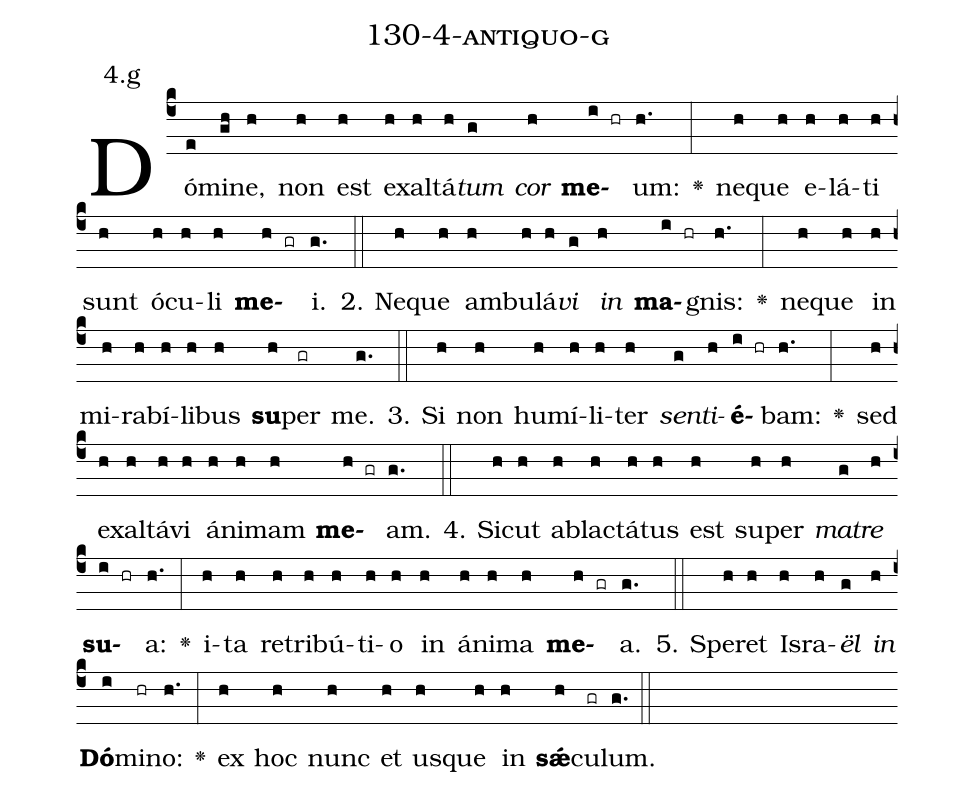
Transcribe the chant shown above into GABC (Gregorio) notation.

name: 130-4-antiquo-g;
annotation: 4.g;
%%
(c4)Dó(e)mi(gh)ne,(h) non(h) est(h) ex(h)al(h)tá(h)<i>tum</i>(g) <i>cor</i>(h) <b>me</b>(i hr)um:(h.) <v>\greheightstar</v>(:) ne(h)que(h) e(h)lá(h)ti(h) sunt(h) ó(h)cu(h)li(h) <b>me</b>(h gr)i.(g.) (::)
2. Ne(h)que(h) am(h)bu(h)lá(h)<i>vi</i>(g) <i>in</i>(h) <b>ma</b>(i hr)gnis:(h.) <v>\greheightstar</v>(:) ne(h)que(h) in(h) mi(h)ra(h)bí(h)li(h)bus(h) <b>su</b>(h)per(gr) me.(g.) (::)
3. Si(h) non(h) hu(h)mí(h)li(h)ter(h) <i>sen</i>(g)<i>ti</i>(h)<b>é</b>(i hr)bam:(h.) <v>\greheightstar</v>(:) sed(h) ex(h)al(h)tá(h)vi(h) á(h)ni(h)mam(h) <b>me</b>(h gr)am.(g.) (::)
4. Sic(h)ut(h) ab(h)lac(h)tá(h)tus(h) est(h) su(h)per(h) <i>ma</i>(g)<i>tre</i>(h) <b>su</b>(i hr)a:(h.) <v>\greheightstar</v>(:) i(h)ta(h) re(h)tri(h)bú(h)ti(h)o(h) in(h) á(h)ni(h)ma(h) <b>me</b>(h gr)a.(g.) (::)
5. Spe(h)ret(h) Is(h)ra(h)<i>ël</i>(g) <i>in</i>(h) <b>Dó</b>(i)mi(hr)no:(h.) <v>\greheightstar</v>(:) ex(h) hoc(h) nunc(h) et(h) us(h)que(h) in(h) <b>sǽ</b>(h)cu(gr)lum.(g.) (::)
